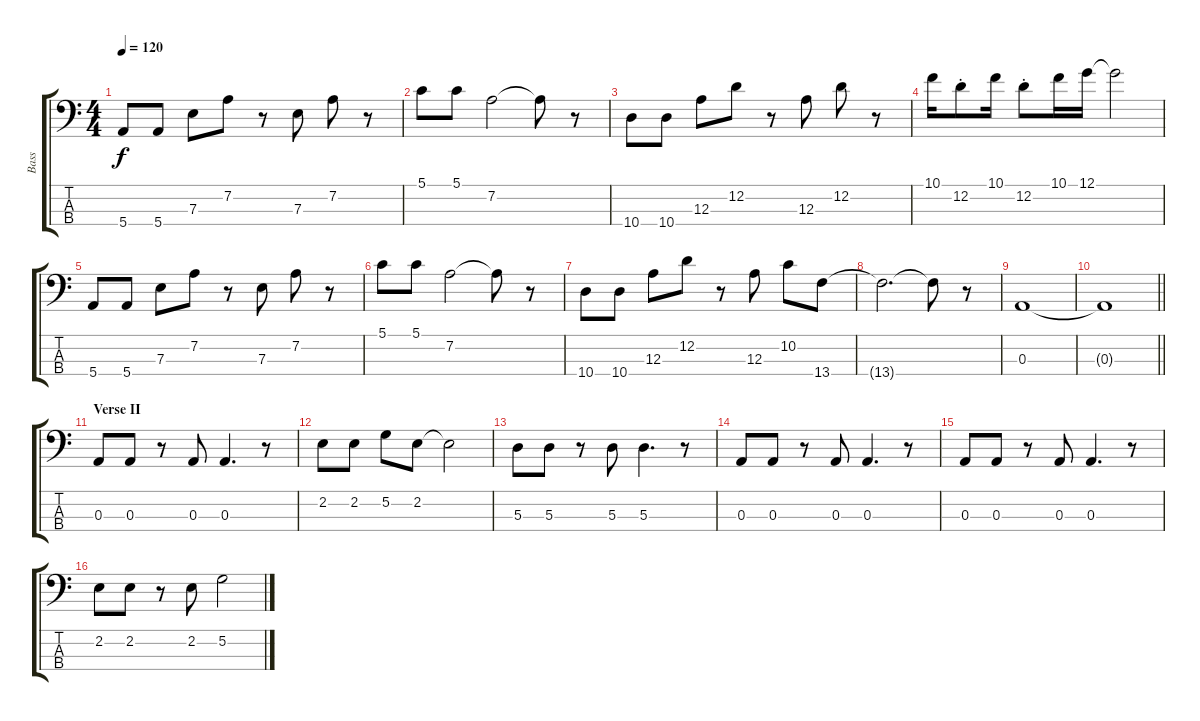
\track ("Bass" "Bass") {instrument fretlessbass}
\staff {score tabs}
\tuning (G2 D2 A1 E1) {hide}
\ts (4 4)
\tempo 120
\clef f4
\ks c
5.4.8{dy f} 5.4.8 7.3.8 7.2.8 r.8 7.3.8 7.2.8 r.8 |
5.1.8 5.1.8 7.2.2 7.2{t}.8 r.8 |
10.4.8 10.4.8 12.3.8 12.2.8 r.8 12.3.8 12.2.8 r.8 |
10.1.16 12.2{st}.8 10.1.16 12.2{st}.8 10.1.16 12.1.16 12.1{t}.2 |
5.4.8 5.4.8 7.3.8 7.2.8 r.8 7.3.8 7.2.8 r.8 |
5.1.8 5.1.8 7.2.2 7.2{t}.8 r.8 |
10.4.8 10.4.8 12.3.8 12.2.8 r.8 12.3.8 10.2.8 13.4.8 |
13.4{t}.2{d} 13.4{t}.8 r.8 |
0.3.1 |
\barLineRight lightlight
0.3{t}.1 |
\section ("" "Verse II")
0.3.8 0.3.8 r.8 0.3.8 0.3.4{d} r.8 |
2.2.8 2.2.8 5.2.8 2.2.8 2.2{t}.2 |
5.3.8 5.3.8 r.8 5.3.8 5.3.4{d} r.8 |
0.3.8 0.3.8 r.8 0.3.8 0.3.4{d} r.8 |
0.3.8 0.3.8 r.8 0.3.8 0.3.4{d} r.8 |
2.2.8 2.2.8 r.8 2.2.8 5.2.2
